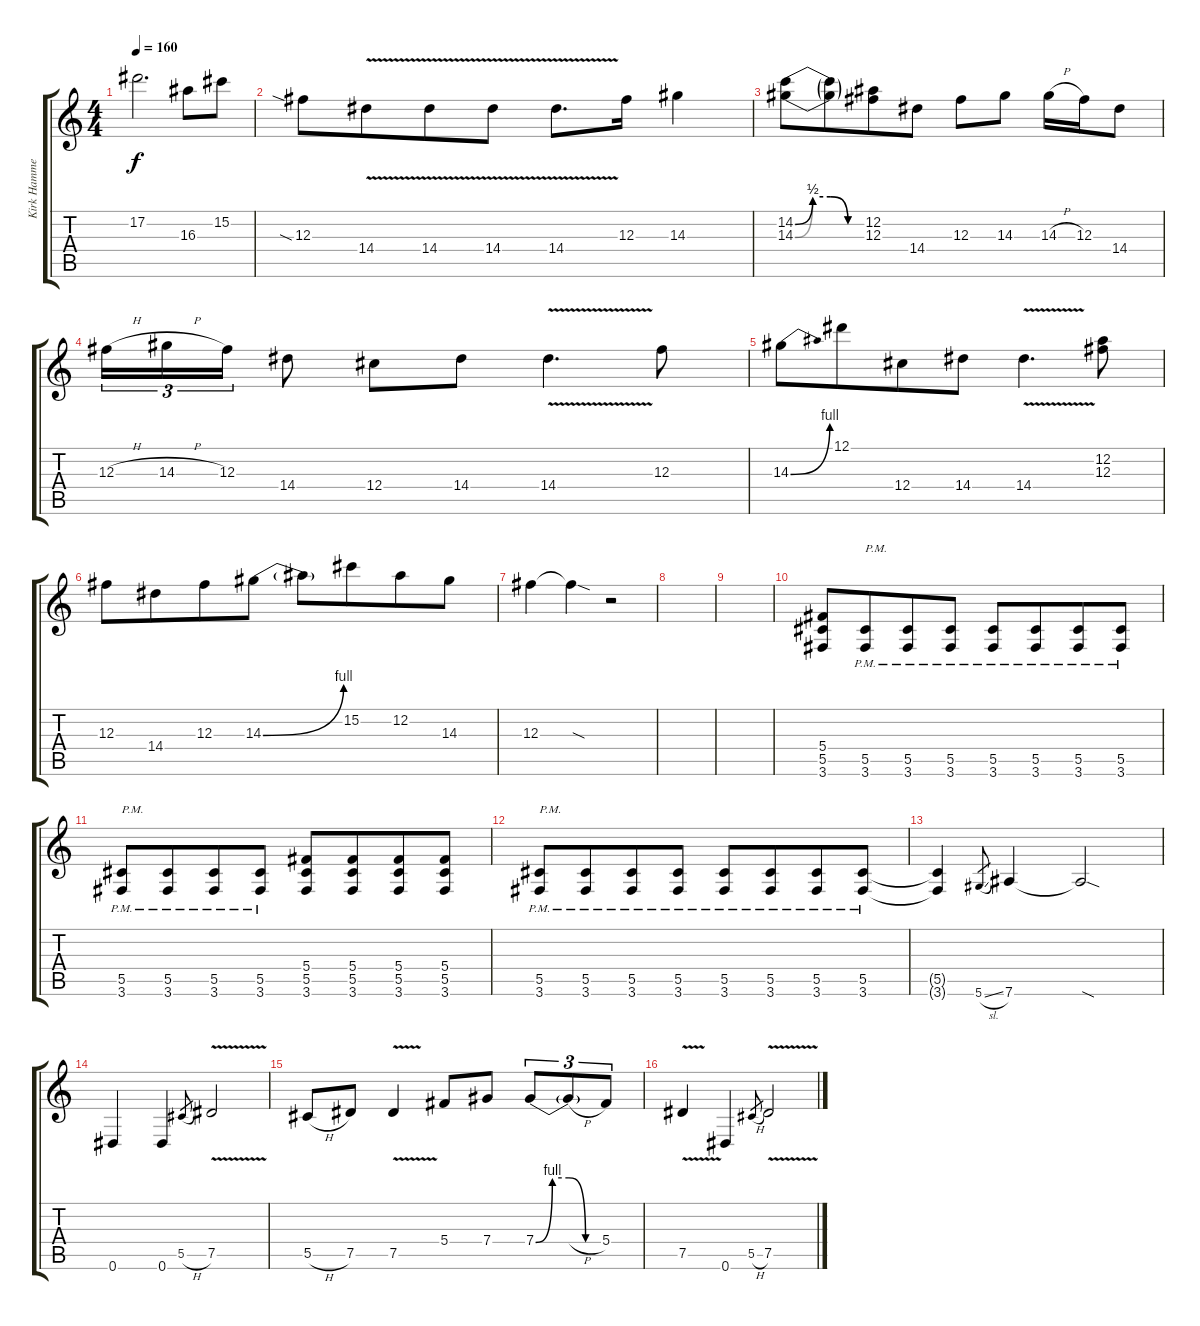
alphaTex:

\track ("Kirk Hammet" "Kirk Hamme") {instrument overdrivenguitar}
\staff {score tabs}
\tuning (Eb4 Bb3 Gb3 Db3 Ab2 Eb2) {hide}
\ts (4 4)
\tempo 160
\clef g2
\ks c
17.2{t}.2{d dy f} 16.3.8 15.2.8 |
12.3{sia}.8 14.4{v}.8{beam merge} 14.4{v}.8 14.4{v}.8 14.4{v}.8{d} 12.3.16 14.3.4 |
(14.2{be (custom 0 0 15 2 30 2 45 0 60 0)} 14.3{be (custom 0 0 15 2 30 2 45 0 60 0)}).8 (14.2{t} 14.3{t}).8{beam merge} (12.2 12.3).8 14.4.8 12.3.8 14.3.8 14.3{h}.16 12.3.16 14.4.8 |
12.3{h}.16{tu (3 2)} 14.3{h}.16{tu (3 2)} 12.3.16{tu (3 2)} 14.4.8 12.4.8 14.4.8 14.4{v}.4{d} 12.3.8 |
14.3{be (bend 0 0 60 4)}.8 12.1.8{beam merge} 12.4.8 14.4.8 14.4{v}.4{d} (12.2 12.3).8 |
12.3.8 14.4.8{beam merge} 12.3.8 14.3{be (bend 0 0 60 4)}.8 14.3{t}.8 15.2.8{beam merge} 12.2.8 14.3.8 |
12.3.4 12.3{sod t}.4 r.2 |
|
|
(5.4 5.5 3.6).8 (5.5{pm} 3.6{pm}).8{txt "P.M." beam merge} (5.5{pm} 3.6{pm}).8 (5.5{pm} 3.6{pm}).8 (5.5{pm} 3.6{pm}).8 (5.5{pm} 3.6{pm}).8{beam merge} (5.5{pm} 3.6{pm}).8 (5.5{pm} 3.6{pm}).8 |
(5.5{pm} 3.6{pm}).8{txt "P.M."} (5.5{pm} 3.6{pm}).8{beam merge} (5.5{pm} 3.6{pm}).8 (5.5{pm} 3.6{pm}).8 (5.4 5.5 3.6).8 (5.4 5.5 3.6).8{beam merge} (5.4 5.5 3.6).8 (5.4 5.5 3.6).8 |
(5.5{pm} 3.6{pm}).8{txt "P.M."} (5.5{pm} 3.6{pm}).8{beam merge} (5.5{pm} 3.6{pm}).8 (5.5{pm} 3.6{pm}).8 (5.5{pm} 3.6{pm}).8 (5.5{pm} 3.6{pm}).8{beam merge} (5.5{pm} 3.6{pm}).8 (5.5{pm} 3.6{pm}).8 |
(5.5{t} 3.6{t}).4 5.6{sl}.8{gr} 7.6.4 7.6{sod t}.2 |
0.6.4 0.6.4 5.5{h}.8{gr} 7.5{v}.2 |
5.5{h}.8 7.5.8 7.5{v}.4 5.4.8 7.4.8 7.4{be (custom 0 0 15 4 30 4 45 0 60 0)}.8{tu (3 2)} 7.4{h t}.8{tu (3 2)} 5.4.8{tu (3 2)} |
7.5{v}.4 0.6.4 5.5{h}.8{gr} 7.5{v}.2
